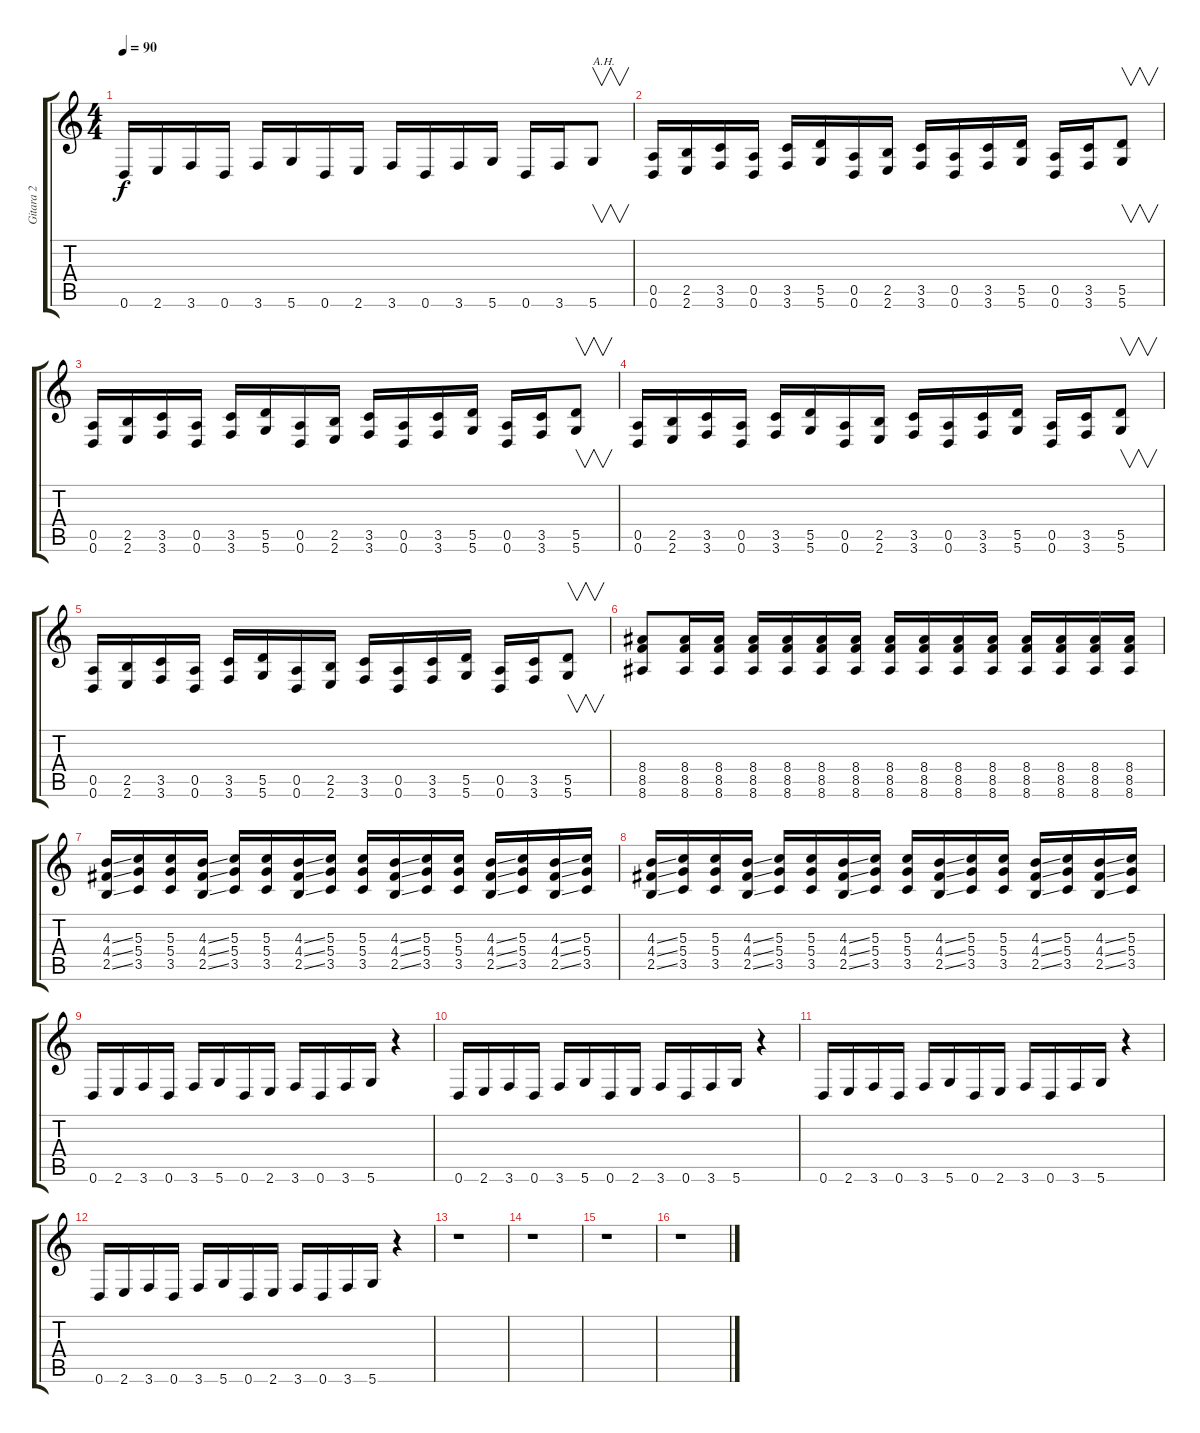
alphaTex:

\track ("Gitara 2" "Gitara 2") {instrument distortionguitar}
\staff {score tabs}
\tuning (E4 B3 G3 D3 A2 D2) {hide}
\ts (4 4)
\tempo 90
\clef g2
\ks c
0.6.16{txt " " dy f} 2.6.16 3.6.16 0.6.16 3.6.16 5.6.16 0.6.16 2.6.16 3.6.16 0.6.16 3.6.16 5.6.16 0.6.16 3.6.16 5.6.8{v txt "A.H."} |
(0.5 0.6).16 (2.5 2.6).16 (3.5 3.6).16 (0.5 0.6).16 (3.5 3.6).16 (5.5 5.6).16 (0.5 0.6).16 (2.5 2.6).16 (3.5 3.6).16 (0.5 0.6).16 (3.5 3.6).16 (5.5 5.6).16 (0.5 0.6).16 (3.5 3.6).16 (5.5 5.6).8{v} |
(0.5 0.6).16 (2.5 2.6).16 (3.5 3.6).16 (0.5 0.6).16 (3.5 3.6).16 (5.5 5.6).16 (0.5 0.6).16 (2.5 2.6).16 (3.5 3.6).16 (0.5 0.6).16 (3.5 3.6).16 (5.5 5.6).16 (0.5 0.6).16 (3.5 3.6).16 (5.5 5.6).8{v} |
(0.5 0.6).16 (2.5 2.6).16 (3.5 3.6).16 (0.5 0.6).16 (3.5 3.6).16 (5.5 5.6).16 (0.5 0.6).16 (2.5 2.6).16 (3.5 3.6).16 (0.5 0.6).16 (3.5 3.6).16 (5.5 5.6).16 (0.5 0.6).16 (3.5 3.6).16 (5.5 5.6).8{v} |
(0.5 0.6).16 (2.5 2.6).16 (3.5 3.6).16 (0.5 0.6).16 (3.5 3.6).16 (5.5 5.6).16 (0.5 0.6).16 (2.5 2.6).16 (3.5 3.6).16 (0.5 0.6).16 (3.5 3.6).16 (5.5 5.6).16 (0.5 0.6).16 (3.5 3.6).16 (5.5 5.6).8{v} |
(8.4 8.5 8.6).8 (8.4 8.5 8.6).16 (8.4 8.5 8.6).16 (8.4 8.5 8.6).16 (8.4 8.5 8.6).16 (8.4 8.5 8.6).16 (8.4 8.5 8.6).16 (8.4 8.5 8.6).16 (8.4 8.5 8.6).16 (8.4 8.5 8.6).16 (8.4 8.5 8.6).16 (8.4 8.5 8.6).16 (8.4 8.5 8.6).16 (8.4 8.5 8.6).16 (8.4 8.5 8.6).16 |
(4.3{ss} 4.4{ss} 2.5{ss}).16 (5.3 5.4 3.5).16 (5.3 5.4 3.5).16 (4.3{ss} 4.4{ss} 2.5{ss}).16 (5.3 5.4 3.5).16 (5.3 5.4 3.5).16 (4.3{ss} 4.4{ss} 2.5{ss}).16 (5.3 5.4 3.5).16 (5.3 5.4 3.5).16 (4.3{ss} 4.4{ss} 2.5{ss}).16 (5.3 5.4 3.5).16 (5.3 5.4 3.5).16 (4.3{ss} 4.4{ss} 2.5{ss}).16 (5.3 5.4 3.5).16 (4.3{ss} 4.4{ss} 2.5{ss}).16 (5.3 5.4 3.5).16 |
(4.3{ss} 4.4{ss} 2.5{ss}).16 (5.3 5.4 3.5).16 (5.3 5.4 3.5).16 (4.3{ss} 4.4{ss} 2.5{ss}).16 (5.3 5.4 3.5).16 (5.3 5.4 3.5).16 (4.3{ss} 4.4{ss} 2.5{ss}).16 (5.3 5.4 3.5).16 (5.3 5.4 3.5).16 (4.3{ss} 4.4{ss} 2.5{ss}).16 (5.3 5.4 3.5).16 (5.3 5.4 3.5).16 (4.3{ss} 4.4{ss} 2.5{ss}).16 (5.3 5.4 3.5).16 (4.3{ss} 4.4{ss} 2.5{ss}).16 (5.3 5.4 3.5).16 |
0.6.16 2.6.16 3.6.16 0.6.16 3.6.16 5.6.16 0.6.16 2.6.16 3.6.16 0.6.16 3.6.16 5.6.16 r.4 |
0.6.16 2.6.16 3.6.16 0.6.16 3.6.16 5.6.16 0.6.16 2.6.16 3.6.16 0.6.16 3.6.16 5.6.16 r.4 |
0.6.16 2.6.16 3.6.16 0.6.16 3.6.16 5.6.16 0.6.16 2.6.16 3.6.16 0.6.16 3.6.16 5.6.16 r.4 |
0.6.16 2.6.16 3.6.16 0.6.16 3.6.16 5.6.16 0.6.16 2.6.16 3.6.16 0.6.16 3.6.16 5.6.16 r.4 |
r.1 |
r.1 |
r.1 |
r.1
